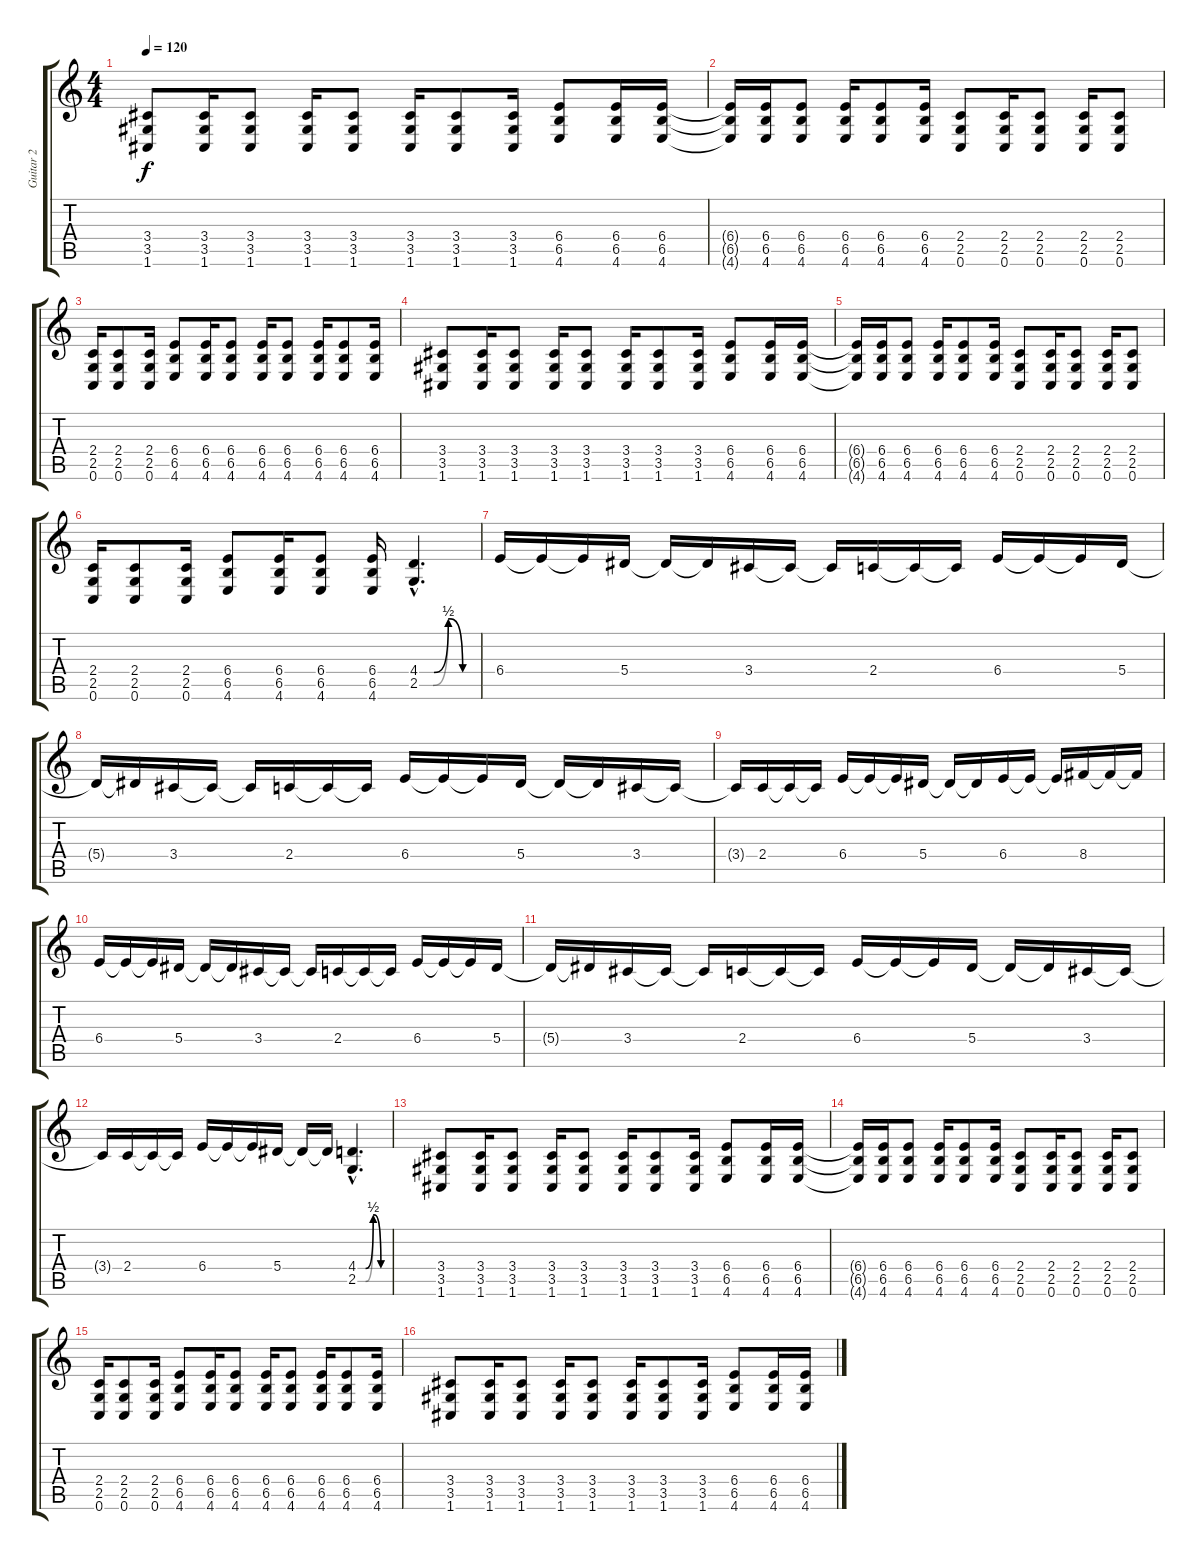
\track ("Guitar 2" "Guitar 2") {instrument distortionguitar}
\staff {score tabs}
\tuning (C4 G3 Eb3 Bb2 F2 C2) {hide}
\ts (4 4)
\tempo 120
\clef g2
\ks c
(3.4 3.5 1.6).8{dy f instrument distortionguitar} (3.4 3.5 1.6).16 (3.4 3.5 1.6).8 (3.4 3.5 1.6).16 (3.4 3.5 1.6).8 (3.4 3.5 1.6).16 (3.4 3.5 1.6).8 (3.4 3.5 1.6).16 (6.4 6.5 4.6).8 (6.4 6.5 4.6).16 (6.4 6.5 4.6).16 |
(6.4{t} 6.5{t} 4.6{t}).16 (6.4 6.5 4.6).16 (6.4 6.5 4.6).8 (6.4 6.5 4.6).16 (6.4 6.5 4.6).8 (6.4 6.5 4.6).16 (2.4 2.5 0.6).8 (2.4 2.5 0.6).16 (2.4 2.5 0.6).8 (2.4 2.5 0.6).16 (2.4 2.5 0.6).8 |
(2.4 2.5 0.6).16 (2.4 2.5 0.6).8 (2.4 2.5 0.6).16 (6.4 6.5 4.6).8 (6.4 6.5 4.6).16 (6.4 6.5 4.6).8 (6.4 6.5 4.6).16 (6.4 6.5 4.6).8 (6.4 6.5 4.6).16 (6.4 6.5 4.6).8 (6.4 6.5 4.6).16 |
(3.4 3.5 1.6).8 (3.4 3.5 1.6).16 (3.4 3.5 1.6).8 (3.4 3.5 1.6).16 (3.4 3.5 1.6).8 (3.4 3.5 1.6).16 (3.4 3.5 1.6).8 (3.4 3.5 1.6).16 (6.4 6.5 4.6).8 (6.4 6.5 4.6).16 (6.4 6.5 4.6).16 |
(6.4{t} 6.5{t} 4.6{t}).16 (6.4 6.5 4.6).16 (6.4 6.5 4.6).8 (6.4 6.5 4.6).16 (6.4 6.5 4.6).8 (6.4 6.5 4.6).16 (2.4 2.5 0.6).8 (2.4 2.5 0.6).16 (2.4 2.5 0.6).8 (2.4 2.5 0.6).16 (2.4 2.5 0.6).8 |
(2.4 2.5 0.6).16 (2.4 2.5 0.6).8 (2.4 2.5 0.6).16 (6.4 6.5 4.6).8 (6.4 6.5 4.6).16 (6.4 6.5 4.6).8 (6.4 6.5 4.6).16 (4.4{be (custom 0 0 15 0 30 2 45 0 60 0) hac} 2.5{be (custom 0 0 14 0 30 2 45 0 60 0) hac}).4{d} |
6.4.16{volume 16} 6.4{t}.16 6.4{t}.16 5.4.16 5.4{t}.16 5.4{t}.16 3.4.16 3.4{t}.16 3.4{t}.16 2.4.16 2.4{t}.16 2.4{t}.16 6.4.16 6.4{t}.16 6.4{t}.16 5.4.16 |
5.4{t}.16 5.4{t}.16 3.4.16 3.4{t}.16 3.4{t}.16 2.4.16 2.4{t}.16 2.4{t}.16 6.4.16 6.4{t}.16 6.4{t}.16 5.4.16 5.4{t}.16 5.4{t}.16 3.4.16 3.4{t}.16 |
3.4{t}.16 2.4.16 2.4{t}.16 2.4{t}.16 6.4.16 6.4{t}.16 6.4{t}.16 5.4.16 5.4{t}.16 5.4{t}.16 6.4.16 6.4{t}.16 6.4{t}.16 8.4.16 8.4{t}.16 8.4{t}.16 |
6.4.16{volume 16} 6.4{t}.16 6.4{t}.16 5.4.16 5.4{t}.16 5.4{t}.16 3.4.16 3.4{t}.16 3.4{t}.16 2.4.16 2.4{t}.16 2.4{t}.16 6.4.16 6.4{t}.16 6.4{t}.16 5.4.16 |
5.4{t}.16 5.4{t}.16 3.4.16 3.4{t}.16 3.4{t}.16 2.4.16 2.4{t}.16 2.4{t}.16 6.4.16 6.4{t}.16 6.4{t}.16 5.4.16 5.4{t}.16 5.4{t}.16 3.4.16 3.4{t}.16 |
3.4{t}.16 2.4.16 2.4{t}.16 2.4{t}.16 6.4.16 6.4{t}.16 6.4{t}.16 5.4.16 5.4{t}.16 5.4{t}.16 (4.4{be (custom 0 0 15 0 30 2 45 0 60 0) hac} 2.5{be (custom 0 0 15 0 30 2 45 0 60 0) hac}).4{d} |
(3.4 3.5 1.6).8 (3.4 3.5 1.6).16 (3.4 3.5 1.6).8 (3.4 3.5 1.6).16 (3.4 3.5 1.6).8 (3.4 3.5 1.6).16 (3.4 3.5 1.6).8 (3.4 3.5 1.6).16 (6.4 6.5 4.6).8 (6.4 6.5 4.6).16 (6.4 6.5 4.6).16 |
(6.4{t} 6.5{t} 4.6{t}).16 (6.4 6.5 4.6).16 (6.4 6.5 4.6).8 (6.4 6.5 4.6).16 (6.4 6.5 4.6).8 (6.4 6.5 4.6).16 (2.4 2.5 0.6).8 (2.4 2.5 0.6).16 (2.4 2.5 0.6).8 (2.4 2.5 0.6).16 (2.4 2.5 0.6).8 |
(2.4 2.5 0.6).16 (2.4 2.5 0.6).8 (2.4 2.5 0.6).16 (6.4 6.5 4.6).8 (6.4 6.5 4.6).16 (6.4 6.5 4.6).8 (6.4 6.5 4.6).16 (6.4 6.5 4.6).8 (6.4 6.5 4.6).16 (6.4 6.5 4.6).8 (6.4 6.5 4.6).16 |
(3.4 3.5 1.6).8 (3.4 3.5 1.6).16 (3.4 3.5 1.6).8 (3.4 3.5 1.6).16 (3.4 3.5 1.6).8 (3.4 3.5 1.6).16 (3.4 3.5 1.6).8 (3.4 3.5 1.6).16 (6.4 6.5 4.6).8 (6.4 6.5 4.6).16 (6.4 6.5 4.6).16
